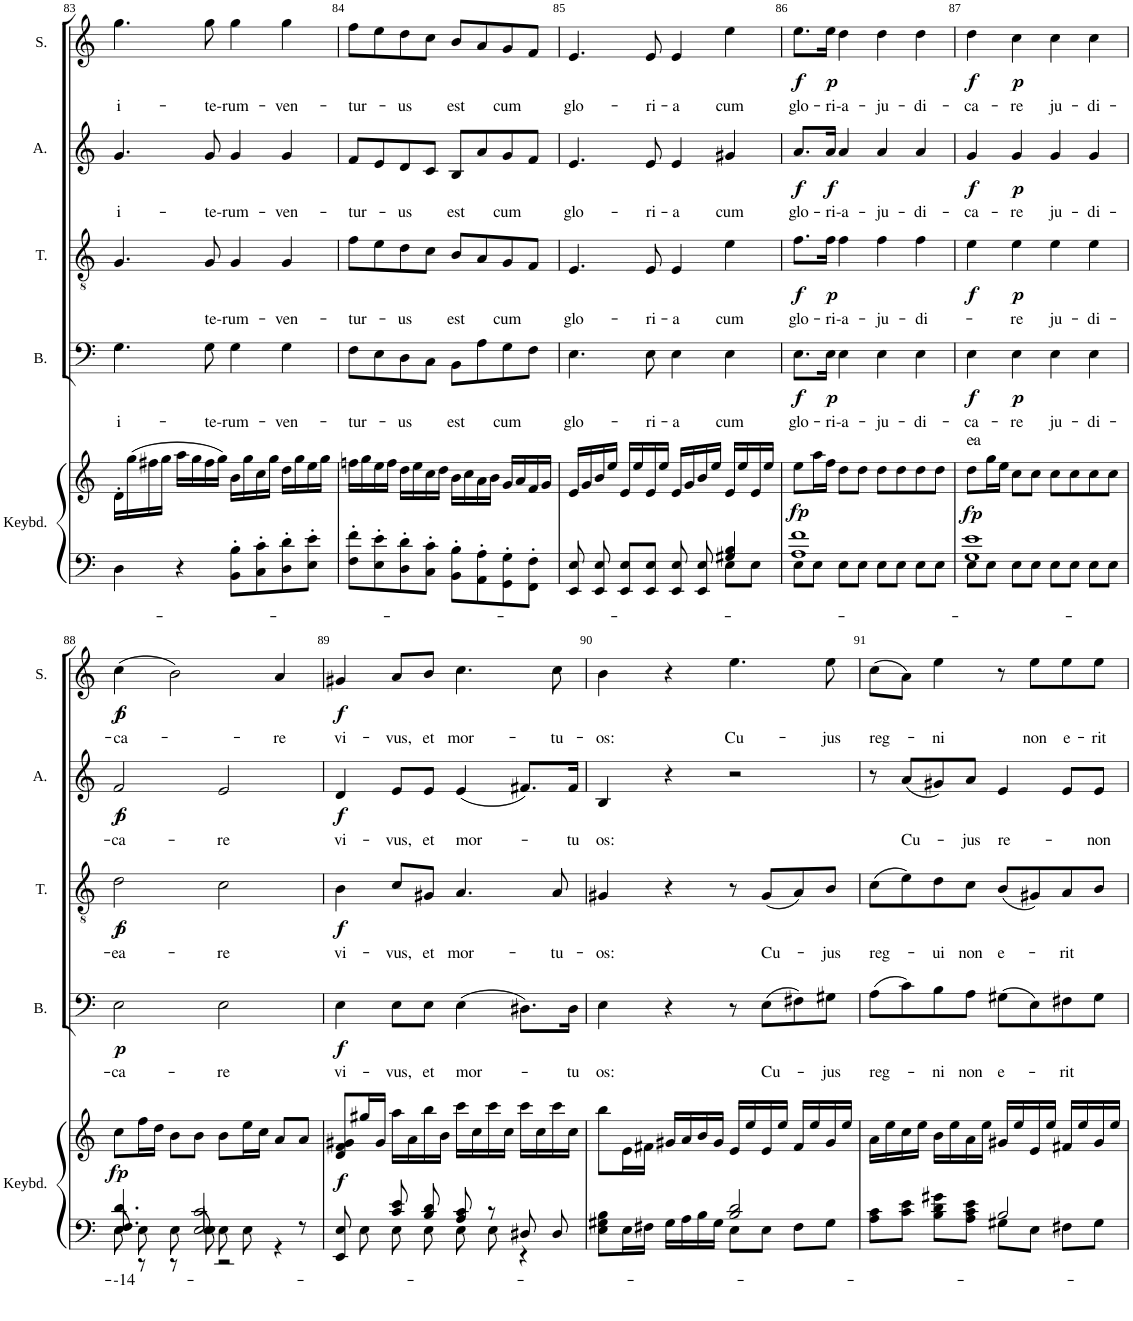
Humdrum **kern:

**kern	**text	**kern	**dynam	**kern	**text	**text	**dynam	**kern	**text	**dynam	**kern	**text	**dynam	**kern	**text	**dynam
*part5	*part5	*part5	*part5	*part4	*part4	*part4	*part4	*part3	*part3	*part3	*part2	*part2	*part2	*part1	*part1	*part1
*staff6	*staff6	*staff5	*staff5/6	*staff4	*staff4	*staff4	*staff4	*staff3	*staff3	*staff3	*staff2	*staff2	*staff2	*staff1	*staff1	*staff1
*I"Keyboard	*	*	*	*I"Bass	*	*	*	*I"Tenor	*	*	*I"Alto	*	*	*I"Soprano	*	*
*I'Keybd.	*	*	*	*I'B.	*	*	*	*I'T.	*	*	*I'A.	*	*	*I'S.	*	*
!!LO:PB:g=z
*clefF4	*	*clefG2	*	*clefF4	*	*	*	*clefGv2	*	*	*clefG2	*	*	*clefG2	*	*
*k[]	*	*k[]	*	*k[]	*	*	*	*k[]	*	*	*k[]	*	*	*k[]	*	*
*M4/4	*	*M4/4	*	*M4/4	*	*	*	*M4/4	*	*	*M4/4	*	*	*M4/4	*	*
*met(c)	*	*met(c)	*	*met(c)	*	*	*	*met(c)	*	*	*met(c)	*	*	*met(c)	*	*
=83	=83	=83	=83	=83	=83	=83	=83	=83	=83	=83	=83	=83	=83	=83	=83	=83
!	!	!	!	!	!LO:LY:b	!	!	!	!	!	!	!LO:LY:b	!	!	!LO:LY:b	!
4D\	.	16d'\LL	.	4.G\	i-	.	.	4.G/	.	.	4.g/	i-	.	4.gg\	i-	.
.	.	(16gg\	.	.	.	.	.	.	.	.	.	.	.	.	.	.
.	.	16ff#X\	.	.	.	.	.	.	.	.	.	.	.	.	.	.
.	.	16gg\JJ	.	.	.	.	.	.	.	.	.	.	.	.	.	.
4r	.	16aa\LL	.	.	.	.	.	.	.	.	.	.	.	.	.	.
.	.	16gg\	.	.	.	.	.	.	.	.	.	.	.	.	.	.
!	!	!	!	!	!LO:LY:b	!	!	!	!LO:LY:b	!	!	!LO:LY:b	!	!	!LO:LY:b	!
.	.	16ff#\	.	8G\	-te-rum-	.	.	8G/	te-rum-	.	8g/	-te-rum-	.	8gg\	-te-rum-	.
.	.	16gg\JJ)	.	.	.	.	.	.	.	.	.	.	.	.	.	.
8BB\' 8B\'L	.	16b\LL	.	4G\	.	.	.	4G/	.	.	4g/	.	.	4gg\	.	.
.	.	16gg\	.	.	.	.	.	.	.	.	.	.	.	.	.	.
8C\' 8c\'	.	16cc\	.	.	.	.	.	.	.	.	.	.	.	.	.	.
.	.	16gg\JJ	.	.	.	.	.	.	.	.	.	.	.	.	.	.
!	!	!	!	!	!LO:LY:b	!	!	!	!LO:LY:b	!	!	!LO:LY:b	!	!	!LO:LY:b	!
8D\' 8d\'	.	16dd\LL	.	4G\	-ven-	.	.	4G/	-ven-	.	4g/	-ven-	.	4gg\	-ven-	.
.	.	16gg\	.	.	.	.	.	.	.	.	.	.	.	.	.	.
8E\' 8e\'J	.	16ee\	.	.	.	.	.	.	.	.	.	.	.	.	.	.
.	.	16gg\JJ	.	.	.	.	.	.	.	.	.	.	.	.	.	.
=84	=84	=84	=84	=84	=84	=84	=84	=84	=84	=84	=84	=84	=84	=84	=84	=84
!	!	!	!	!	!LO:LY:b	!	!	!	!LO:LY:b	!	!	!LO:LY:b	!	!	!LO:LY:b	!
8F\' 8f\'L	.	16ffn\LL	.	8F\L	-tur-	.	.	8f\L	-tur-	.	8f/L	-tur-	.	8ff\L	-tur-	.
.	.	16gg\	.	.	.	.	.	.	.	.	.	.	.	.	.	.
8E\' 8e\'	.	16ee\	.	8E\	.	.	.	8e\	.	.	8e/	.	.	8ee\	.	.
.	.	16ff\JJ	.	.	.	.	.	.	.	.	.	.	.	.	.	.
!	!	!	!	!	!LO:LY:b	!	!	!	!LO:LY:b	!	!	!LO:LY:b	!	!	!LO:LY:b	!
8D\' 8d\'	.	16dd\LL	.	8D\	-us	.	.	8d\	-us	.	8d/	-us	.	8dd\	-us	.
.	.	16ee\	.	.	.	.	.	.	.	.	.	.	.	.	.	.
8C\' 8c\'J	.	16cc\	.	8C\J	.	.	.	8c\J	.	.	8c/J	.	.	8cc\J	.	.
.	.	16dd\JJ	.	.	.	.	.	.	.	.	.	.	.	.	.	.
!	!	!	!	!	!LO:LY:b	!	!	!	!LO:LY:b	!	!	!LO:LY:b	!	!	!LO:LY:b	!
8BB\' 8B\'L	.	16b\LL	.	8BB\L	est	.	.	8B/L	est	.	8B/L	est	.	8b/L	est	.
.	.	16cc\	.	.	.	.	.	.	.	.	.	.	.	.	.	.
8AA\' 8A\'	.	16a\	.	8A\	.	.	.	8A/	.	.	8a/	.	.	8a/	.	.
.	.	16b\JJ	.	.	.	.	.	.	.	.	.	.	.	.	.	.
!	!	!	!	!	!LO:LY:b	!	!	!	!LO:LY:b	!	!	!LO:LY:b	!	!	!LO:LY:b	!
8GG\' 8G\'	.	16g/LL	.	8G\	cum	.	.	8G/	cum	.	8g/	cum	.	8g/	cum	.
.	.	16a/	.	.	.	.	.	.	.	.	.	.	.	.	.	.
8FF\' 8F\'J	.	16f/	.	8F\J	.	.	.	8F/J	.	.	8f/J	.	.	8f/J	.	.
.	.	16g/JJ	.	.	.	.	.	.	.	.	.	.	.	.	.	.
=85	=85	=85	=85	=85	=85	=85	=85	=85	=85	=85	=85	=85	=85	=85	=85	=85
*^	*	*	*	*	*	*	*	*	*	*	*	*	*	*	*	*
!	!	!	!	!	!	!LO:LY:b	!	!	!	!LO:LY:b	!	!	!LO:LY:b	!	!	!LO:LY:b	!
8EE/ 8E/	2ryy	.	16e/LL	.	4.E\	glo-	.	.	4.E/	glo-	.	4.e/	glo-	.	4.e/	glo-	.
.	.	.	16g/	.	.	.	.	.	.	.	.	.	.	.	.	.	.
8EE/ 8E/	.	.	16b/	.	.	.	.	.	.	.	.	.	.	.	.	.	.
.	.	.	16ee/JJ	.	.	.	.	.	.	.	.	.	.	.	.	.	.
8EE/ 8E/L	.	.	16e/LL	.	.	.	.	.	.	.	.	.	.	.	.	.	.
.	.	.	16ee/	.	.	.	.	.	.	.	.	.	.	.	.	.	.
!	!	!	!	!	!	!LO:LY:b	!	!	!	!LO:LY:b	!	!	!LO:LY:b	!	!	!LO:LY:b	!
8EE/ 8E/J	.	.	16e/	.	8E\	-ri-	.	.	8E/	-ri-	.	8e/	-ri-	.	8e/	-ri-	.
.	.	.	16ee/JJ	.	.	.	.	.	.	.	.	.	.	.	.	.	.
!	!	!	!	!	!	!LO:LY:b	!	!	!	!LO:LY:b	!	!	!LO:LY:b	!	!	!LO:LY:b	!
8EE/ 8E/	4ryy	.	16e/LL	.	4E\	-a	.	.	4E/	-a	.	4e/	-a	.	4e/	-a	.
.	.	.	16g/	.	.	.	.	.	.	.	.	.	.	.	.	.	.
8EE/ 8E/	.	.	16b/	.	.	.	.	.	.	.	.	.	.	.	.	.	.
.	.	.	16ee/JJ	.	.	.	.	.	.	.	.	.	.	.	.	.	.
!	!	!	!	!	!	!LO:LY:b	!	!	!	!LO:LY:b	!	!	!LO:LY:b	!	!	!LO:LY:b	!
4G#X/ 4B/	8E\L	.	16e/LL	.	4E\	cum	.	.	4e\	cum	.	4g#X/	cum	.	4ee\	cum	.
.	.	.	16ee/	.	.	.	.	.	.	.	.	.	.	.	.	.	.
.	8E\J	.	16e/	.	.	.	.	.	.	.	.	.	.	.	.	.	.
.	.	.	16ee/JJ	.	.	.	.	.	.	.	.	.	.	.	.	.	.
=86	=86	=86	=86	=86	=86	=86	=86	=86	=86	=86	=86	=86	=86	=86	=86	=86	=86
!	!	!	!	!LO:DY:b	!	!LO:LY:b	!	!LO:DY:b	!	!LO:LY:b	!LO:DY:b	!	!LO:LY:b	!LO:DY:b	!	!LO:LY:b	!LO:DY:b
1A 1f	8E\L	.	8ee\L	fp	8.E\L	glo-	.	f	8.f\L	glo-	f	8.a/L	glo-	f	8.ee\L	glo-	f
.	8E\J	.	16aa\L	.	.	.	.	.	.	.	.	.	.	.	.	.	.
!	!	!	!	!	!	!LO:LY:b	!	!LO:DY:b	!	!LO:LY:b	!LO:DY:b	!	!LO:LY:b	!LO:DY:b	!	!LO:LY:b	!LO:DY:b
.	.	.	16ff\JJ	.	16E\Jk	-ri-a-	.	p	16f\Jk	-ri-a-	p	16a/Jk	-ri-a-	f	16ee\Jk	-ri-a-	p
.	8E\L	.	8dd\L	.	4E\	.	.	.	4f\	.	.	4a/	.	.	4dd\	.	.
.	8E\J	.	8dd\J	.	.	.	.	.	.	.	.	.	.	.	.	.	.
!	!	!	!	!	!	!LO:LY:b	!	!	!	!LO:LY:b	!	!	!LO:LY:b	!	!	!LO:LY:b	!
.	8E\L	.	8dd\L	.	4E\	-ju-	.	.	4f\	-ju-	.	4a/	-ju-	.	4dd\	-ju-	.
.	8E\J	.	8dd\	.	.	.	.	.	.	.	.	.	.	.	.	.	.
!	!	!	!	!	!	!LO:LY:b	!	!	!	!LO:LY:b	!	!	!LO:LY:b	!	!	!LO:LY:b	!
.	8E\L	.	8dd\	.	4E\	-di-	.	.	4f\	-di-	.	4a/	-di-	.	4dd\	-di-	.
.	8E\J	.	8dd\J	.	.	.	.	.	.	.	.	.	.	.	.	.	.
=87	=87	=87	=87	=87	=87	=87	=87	=87	=87	=87	=87	=87	=87	=87	=87	=87	=87
!	!	!	!	!LO:DY:b	!	!LO:LY:b	!LO:LY:b	!LO:DY:b	!	!	!LO:DY:b	!	!LO:LY:b	!LO:DY:b	!	!LO:LY:b	!LO:DY:b
1G 1e	8E\L	.	8dd\L	fp	4E\	-ca-	ea-	f	4e\	.	f	4g/	-ca-	f	4dd\	-ca-	f
.	8E\J	.	16gg\L	.	.	.	.	.	.	.	.	.	.	.	.	.	.
.	.	.	16ee\JJ	.	.	.	.	.	.	.	.	.	.	.	.	.	.
!	!	!	!	!	!	!LO:LY:b	!	!LO:DY:b	!	!LO:LY:b	!LO:DY:b	!	!LO:LY:b	!LO:DY:b	!	!LO:LY:b	!LO:DY:b
.	8E\L	.	8cc\L	.	4E\	-re	.	p	4e\	-re	p	4g/	-re	p	4cc\	-re	p
.	8E\J	.	8cc\J	.	.	.	.	.	.	.	.	.	.	.	.	.	.
!	!	!	!	!	!	!LO:LY:b	!	!	!	!LO:LY:b	!	!	!LO:LY:b	!	!	!LO:LY:b	!
.	8E\L	.	8cc\L	.	4E\	ju-	.	.	4e\	ju-	.	4g/	ju-	.	4cc\	ju-	.
.	8E\J	.	8cc\	.	.	.	.	.	.	.	.	.	.	.	.	.	.
!	!	!	!	!	!	!LO:LY:b	!	!	!	!LO:LY:b	!	!	!LO:LY:b	!	!	!LO:LY:b	!
.	8E\L	.	8cc\	.	4E\	-di-	.	.	4e\	-di-	.	4g/	-di-	.	4cc\	-di-	.
.	8E\J	.	8cc\J	.	.	.	.	.	.	.	.	.	.	.	.	.	.
!!LO:LB:g=z
=88	=88	=88	=88	=88	=88	=88	=88	=88	=88	=88	=88	=88	=88	=88	=88	=88	=88
!	!	!LO:LY:b	!	!LO:DY:b	!	!LO:LY:b	!	!LO:DY:b	!	!LO:LY:b	!LO:DY:b	!	!LO:LY:b	!	!	!LO:LY:b	!
*	*^	*	*	*	*	*	*	*	*	*	*	*	*	*	*	*	*
!	!	!	!	!	!	!	!	!	!	!	!	!LO:DY:n=1:b	!	!	!LO:DY:b	!	!	!
!	!	!	!	!	!	!	!	!	!	!	!	!	!	!	!LO:DY:n=1:b	!	!	!LO:DY:b
!	!	!	!	!	!	!	!	!	!	!	!	!	!	!	!	!	!	!LO:DY:n=1:b
4.F/ 4.d/	8E\	8E/	-14-	8cc\L	fp	2E\	-ca-	.	p	2d\	-ea-	f p	2f/	-ca-	f p	(4cc\	-ca-	f p
.	8E\	8r	.	16ff\L	.	.	.	.	.	.	.	.	.	.	.	.	.	.
.	.	.	.	16dd\JJ	.	.	.	.	.	.	.	.	.	.	.	.	.	.
.	8E\	8r	.	8b\L	.	.	.	.	.	.	.	.	.	.	.	2b\)	.	.
2E/ 2c/	8E\	8E/	.	8b\J	.	.	.	.	.	.	.	.	.	.	.	.	.	.
!	!	!	!	!	!	!	!LO:LY:b	!	!	!	!LO:LY:b	!	!	!LO:LY:b	!	!	!	!
.	8E\	2r	.	8b\L	.	2E\	-re	.	.	2c\	-re	.	2e/	-re	.	.	.	.
.	8E\	.	.	16ee\L	.	.	.	.	.	.	.	.	.	.	.	.	.	.
.	.	.	.	16cc\JJ	.	.	.	.	.	.	.	.	.	.	.	.	.	.
!	!	!	!	!	!	!	!	!	!	!	!	!	!	!	!	!	!LO:LY:b	!
.	4r	.	.	8a/L	.	.	.	.	.	.	.	.	.	.	.	4a/	-re	.
8r	.	.	.	8a/J	.	.	.	.	.	.	.	.	.	.	.	.	.	.
*	*v	*v	*	*	*	*	*	*	*	*	*	*	*	*	*	*	*	*
=89	=89	=89	=89	=89	=89	=89	=89	=89	=89	=89	=89	=89	=89	=89	=89	=89	=89
!	!	!	!	!LO:DY:b	!	!LO:LY:b	!	!LO:DY:b	!	!LO:LY:b	!LO:DY:b	!	!LO:LY:b	!LO:DY:b	!	!LO:LY:b	!LO:DY:b
8EE/ 8E/	4ryy	.	8d/ 8f/ 8g#X/L	f	4E\	vi-	.	f	4B\	vi-	f	4d/	vi-	f	4g#X/	vi-	f
8E\	.	.	16gg#X/L	.	.	.	.	.	.	.	.	.	.	.	.	.	.
.	.	.	16g#/JJ	.	.	.	.	.	.	.	.	.	.	.	.	.	.
!	!	!	!	!	!	!LO:LY:b	!	!	!	!LO:LY:b	!	!	!LO:LY:b	!	!	!LO:LY:b	!
8c/ 8e/	8E\	.	16aa\LL	.	8E\L	-vus,	.	.	8c/L	-vus,	.	8e/L	-vus,	.	8a/L	-vus,	.
.	.	.	16a\	.	.	.	.	.	.	.	.	.	.	.	.	.	.
!	!	!	!	!	!	!LO:LY:b	!	!	!	!LO:LY:b	!	!	!LO:LY:b	!	!	!LO:LY:b	!
8B/ 8d/	8E\	.	16bb\	.	8E\J	et	.	.	8G#X/J	et	.	8e/J	et	.	8b/J	et	.
.	.	.	16b\JJ	.	.	.	.	.	.	.	.	.	.	.	.	.	.
!	!	!	!	!	!	!LO:LY:b	!	!	!	!LO:LY:b	!	!	!LO:LY:b	!	!	!LO:LY:b	!
8A/ 8c/	8E\	.	16ccc\LL	.	(4E\	mor-	.	.	4.A/	mor-	.	(4e/	mor-	.	4.cc\	mor-	.
.	.	.	16cc\	.	.	.	.	.	.	.	.	.	.	.	.	.	.
8r	8E\	.	16ccc\	.	.	.	.	.	.	.	.	.	.	.	.	.	.
.	.	.	16cc\JJ	.	.	.	.	.	.	.	.	.	.	.	.	.	.
8D#X/	4r	.	16ccc\LL	.	8.D#X\L)	.	.	.	.	.	.	8.f#X/L)	.	.	.	.	.
.	.	.	16cc\	.	.	.	.	.	.	.	.	.	.	.	.	.	.
!	!	!	!	!	!	!	!	!	!	!LO:LY:b	!	!	!	!	!	!LO:LY:b	!
8D#/	.	.	16ccc\	.	.	.	.	.	8A/	-tu-	.	.	.	.	8cc\	-tu-	.
!	!	!	!	!	!	!LO:LY:b	!	!	!	!	!	!	!LO:LY:b	!	!	!	!
.	.	.	16cc\JJ	.	16D#\Jk	-tu	.	.	.	.	.	16f#/Jk	-tu	.	.	.	.
=90	=90	=90	=90	=90	=90	=90	=90	=90	=90	=90	=90	=90	=90	=90	=90	=90	=90
!	!	!	!	!	!	!LO:LY:b	!	!	!	!LO:LY:b	!	!	!LO:LY:b	!	!	!LO:LY:b	!
2ryy	8E\ 8G#X\ 8B\L	.	8bb\L	.	4E\	os:	.	.	4G#X/	-os:	.	4B/	os:	.	4b\	-os:	.
.	16E\L	.	16e\L	.	.	.	.	.	.	.	.	.	.	.	.	.	.
.	16F#X\JJ	.	16f#X\JJ	.	.	.	.	.	.	.	.	.	.	.	.	.	.
.	16G#\LL	.	16g#X/LL	.	4r	.	.	.	4r	.	.	4r	.	.	4r	.	.
.	16A\	.	16a/	.	.	.	.	.	.	.	.	.	.	.	.	.	.
.	16B\	.	16b/	.	.	.	.	.	.	.	.	.	.	.	.	.	.
.	16G#\JJ	.	16g#/JJ	.	.	.	.	.	.	.	.	.	.	.	.	.	.
!	!	!	!	!	!	!	!	!	!	!	!	!	!	!	!	!LO:LY:b	!
2B/ 2d/	8E\L	.	16e/LL	.	8r	.	.	.	8r	.	.	2r	.	.	4.ee\	Cu-	.
.	.	.	16ee/	.	.	.	.	.	.	.	.	.	.	.	.	.	.
!	!	!	!	!	!	!LO:LY:b	!	!	!	!LO:LY:b	!	!	!	!	!	!	!
.	8E\J	.	16e/	.	(8E\L	Cu-	.	.	(8G#/L	Cu-	.	.	.	.	.	.	.
.	.	.	16ee/JJ	.	.	.	.	.	.	.	.	.	.	.	.	.	.
.	8F#\L	.	16f#/LL	.	8F#X\)	.	.	.	8A/)	.	.	.	.	.	.	.	.
.	.	.	16ee/	.	.	.	.	.	.	.	.	.	.	.	.	.	.
!	!	!	!	!	!	!LO:LY:b	!	!	!	!LO:LY:b	!	!	!	!	!	!LO:LY:b	!
.	8G#\J	.	16g#/	.	8G#X\J	-jus	.	.	8B/J	-jus	.	.	.	.	8ee\	-jus	.
.	.	.	16ee/JJ	.	.	.	.	.	.	.	.	.	.	.	.	.	.
=91	=91	=91	=91	=91	=91	=91	=91	=91	=91	=91	=91	=91	=91	=91	=91	=91	=91
!	!	!	!	!	!	!LO:LY:b	!	!	!	!LO:LY:b	!	!	!	!	!	!LO:LY:b	!
2ryy	8A\ 8c\L	.	16a\LL	.	(8A\L	reg-	.	.	(8c\L	reg-	.	8r	.	.	(8cc\L	reg-	.
.	.	.	16ee\	.	.	.	.	.	.	.	.	.	.	.	.	.	.
!	!	!	!	!	!	!	!	!	!	!	!	!	!LO:LY:b	!	!	!	!
.	8c\ 8e\J	.	16cc\	.	8c\)	.	.	.	8e\)	.	.	(8a/L	Cu-	.	8a\J)	.	.
.	.	.	16ee\JJ	.	.	.	.	.	.	.	.	.	.	.	.	.	.
!	!	!	!	!	!	!LO:LY:b	!	!	!	!LO:LY:b	!	!	!	!	!	!LO:LY:b	!
.	8B\ 8d\ 8g#X\L	.	16b\LL	.	8B\	-ni	.	.	8d\	-ui	.	8g#X/)	.	.	4ee\	-ni	.
.	.	.	16ee\	.	.	.	.	.	.	.	.	.	.	.	.	.	.
!	!	!	!	!	!	!LO:LY:b	!	!	!	!LO:LY:b	!	!	!LO:LY:b	!	!	!	!
.	8A\ 8c\ 8e\J	.	16a\	.	8A\J	non	.	.	8c\J	non	.	8a/J	-jus	.	.	.	.
.	.	.	16ee\JJ	.	.	.	.	.	.	.	.	.	.	.	.	.	.
!	!	!	!	!	!	!LO:LY:b	!	!	!	!LO:LY:b	!	!	!LO:LY:b	!	!	!	!
2B/	8G#X\L	.	16g#X/LL	.	(8G#X\L	e-	.	.	(8B/L	e-	.	4e/	re-	.	8r	.	.
.	.	.	16ee/	.	.	.	.	.	.	.	.	.	.	.	.	.	.
!	!	!	!	!	!	!	!	!	!	!	!	!	!	!	!	!LO:LY:b	!
.	8E\J	.	16e/	.	8E\)	.	.	.	8G#X/)	.	.	.	.	.	8ee\L	non	.
.	.	.	16ee/JJ	.	.	.	.	.	.	.	.	.	.	.	.	.	.
!	!	!	!	!	!	!LO:LY:b	!	!	!	!LO:LY:b	!	!	!	!	!	!LO:LY:b	!
.	8F#X\L	.	16f#X/LL	.	8F#X\	-rit	.	.	8A/	-rit	.	8e/L	.	.	8ee\	e-	.
.	.	.	16ee/	.	.	.	.	.	.	.	.	.	.	.	.	.	.
!	!	!	!	!	!	!	!	!	!	!	!	!	!LO:LY:b	!	!	!LO:LY:b	!
.	8G#\J	.	16g#/	.	8G#\J	.	.	.	8B/J	.	.	8e/J	-non	.	8ee\J	-rit	.
.	.	.	16ee/JJ	.	.	.	.	.	.	.	.	.	.	.	.	.	.
*v	*v	*	*	*	*	*	*	*	*	*	*	*	*	*	*	*	*
=	=	=	=	=	=	=	=	=	=	=	=	=	=	=	=	=
*-	*-	*-	*-	*-	*-	*-	*-	*-	*-	*-	*-	*-	*-	*-	*-	*-
